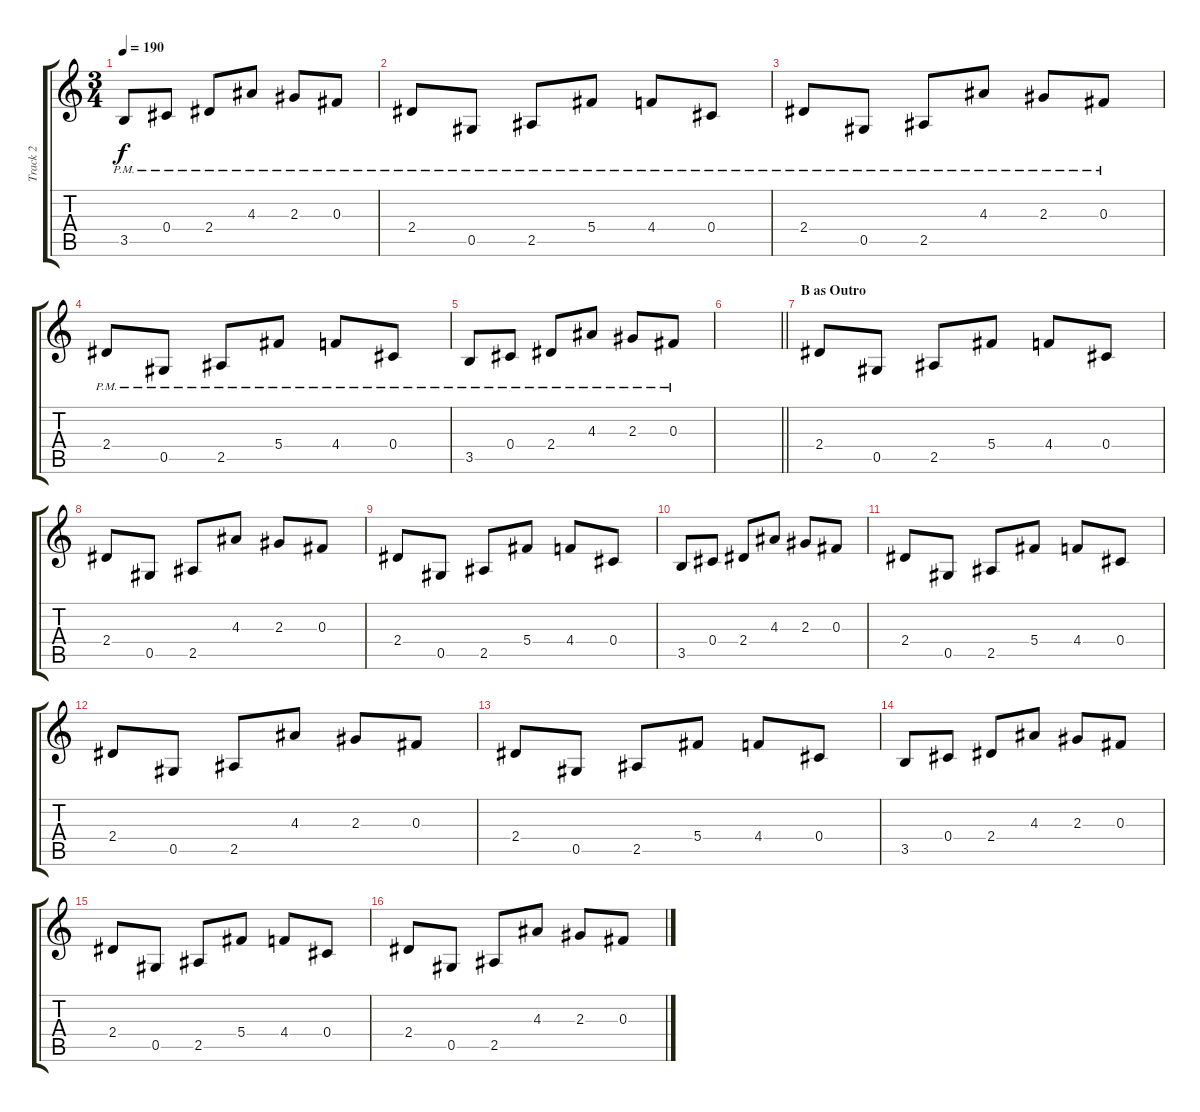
\track ("Track 2" "Track 2") {instrument distortionguitar}
\staff {score tabs}
\tuning (Eb4 Bb3 Gb3 Db3 Ab2 Db2) {hide}
\ts (3 4)
\tempo 190
\clef g2
\ks c
3.5{pm}.8{dy f} 0.4{pm}.8 2.4{pm}.8 4.3{pm}.8 2.3{pm}.8 0.3{pm}.8 |
2.4{pm}.8 0.5{pm}.8 2.5{pm}.8 5.4{pm}.8 4.4{pm}.8 0.4{pm}.8 |
2.4{pm}.8 0.5{pm}.8 2.5{pm}.8 4.3{pm}.8 2.3{pm}.8 0.3{pm}.8 |
2.4{pm}.8 0.5{pm}.8 2.5{pm}.8 5.4{pm}.8 4.4{pm}.8 0.4{pm}.8 |
3.5{pm}.8 0.4{pm}.8 2.4{pm}.8 4.3{pm}.8 2.3{pm}.8 0.3{pm}.8 |
\barLineRight lightlight
|
\section ("" "B as Outro")
2.4.8 0.5.8 2.5.8 5.4.8 4.4.8 0.4.8 |
2.4.8 0.5.8 2.5.8 4.3.8 2.3.8 0.3.8 |
2.4.8 0.5.8 2.5.8 5.4.8 4.4.8 0.4.8 |
3.5.8 0.4.8 2.4.8 4.3.8 2.3.8 0.3.8 |
2.4.8 0.5.8 2.5.8 5.4.8 4.4.8 0.4.8 |
2.4.8 0.5.8 2.5.8 4.3.8 2.3.8 0.3.8 |
2.4.8 0.5.8 2.5.8 5.4.8 4.4.8 0.4.8 |
3.5.8 0.4.8 2.4.8 4.3.8 2.3.8 0.3.8 |
2.4.8 0.5.8 2.5.8 5.4.8 4.4.8 0.4.8 |
2.4.8 0.5.8 2.5.8 4.3.8 2.3.8 0.3.8
